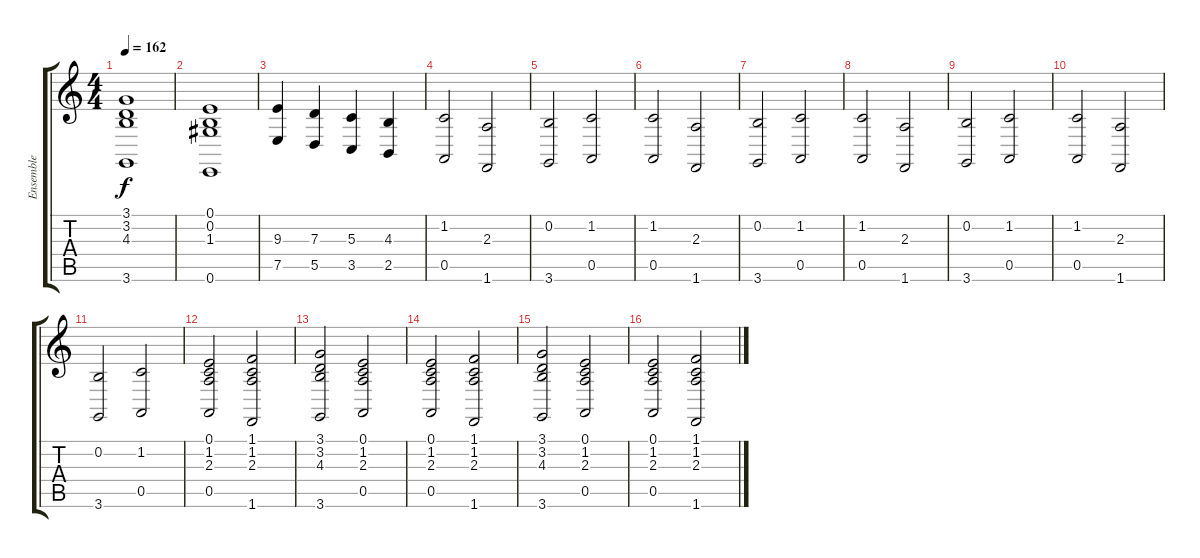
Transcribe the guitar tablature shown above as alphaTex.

\track ("Ensemble" "Ensemble") {instrument stringensemble1}
\staff {score tabs}
\tuning (E4 B3 G3 D3 A2 E2) {hide}
\ts (4 4)
\tempo 162
\clef g2
\ks c
(3.1 3.2 4.3 3.6).1{dy f} |
(0.1 0.2 1.3 0.6).1 |
(9.3 7.5).4 (7.3 5.5).4 (5.3 3.5).4 (4.3 2.5).4 |
\section ("" "")
(1.2 0.5).2 (2.3 1.6).2 |
(0.2 3.6).2 (1.2 0.5).2 |
(1.2 0.5).2 (2.3 1.6).2 |
(0.2 3.6).2 (1.2 0.5).2 |
(1.2 0.5).2 (2.3 1.6).2 |
(0.2 3.6).2 (1.2 0.5).2 |
(1.2 0.5).2 (2.3 1.6).2 |
(0.2 3.6).2 (1.2 0.5).2 |
\section ("" "")
(0.1 1.2 2.3 0.5).2 (1.1 1.2 2.3 1.6).2 |
(3.1 3.2 4.3 3.6).2 (0.1 1.2 2.3 0.5).2 |
(0.1 1.2 2.3 0.5).2 (1.1 1.2 2.3 1.6).2 |
(3.1 3.2 4.3 3.6).2 (0.1 1.2 2.3 0.5).2 |
(0.1 1.2 2.3 0.5).2 (1.1 1.2 2.3 1.6).2
